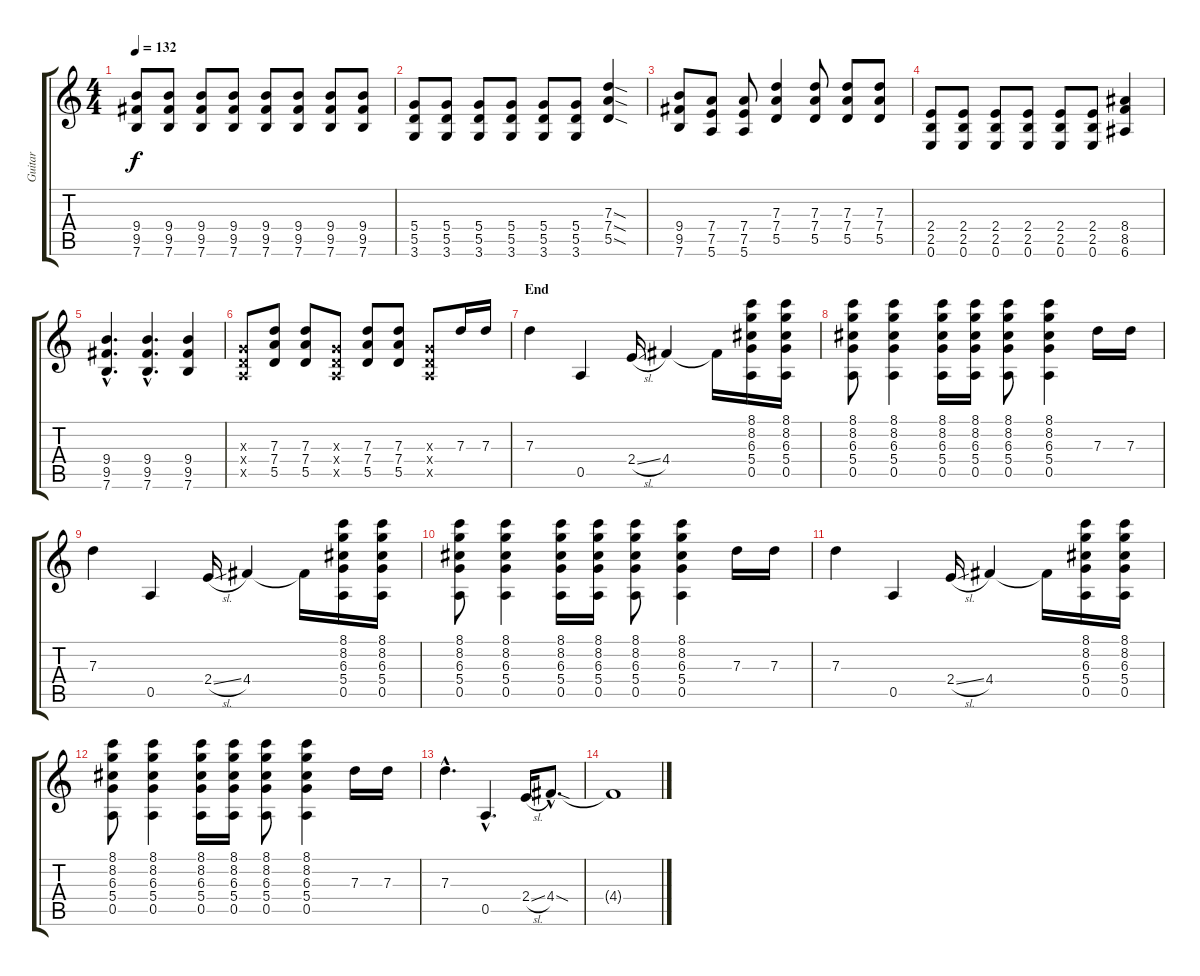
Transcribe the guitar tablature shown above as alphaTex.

\track ("Guitar" "Guitar") {instrument distortionguitar}
\staff {score tabs}
\tuning (E4 B3 G3 D3 A2 E2) {hide}
\ts (4 4)
\tempo 132
\clef g2
\ks c
(9.4 9.5 7.6).8{dy f} (9.4 9.5 7.6).8 (9.4 9.5 7.6).8 (9.4 9.5 7.6).8 (9.4 9.5 7.6).8 (9.4 9.5 7.6).8 (9.4 9.5 7.6).8 (9.4 9.5 7.6).8 |
(5.4 5.5 3.6).8 (5.4 5.5 3.6).8 (5.4 5.5 3.6).8 (5.4 5.5 3.6).8 (5.4 5.5 3.6).8 (5.4 5.5 3.6).8 (7.3{sod} 7.4{sod} 5.5{sod}).4 |
(9.4 9.5 7.6).8 (7.4 7.5 5.6).8 (7.4 7.5 5.6).8 (7.3 7.4 5.5).4 (7.3 7.4 5.5).8 (7.3 7.4 5.5).8 (7.3 7.4 5.5).8 |
(2.4 2.5 0.6).8 (2.4 2.5 0.6).8 (2.4 2.5 0.6).8 (2.4 2.5 0.6).8 (2.4 2.5 0.6).8 (2.4 2.5 0.6).8 (8.4 8.5 6.6).4 |
(9.4{hac} 9.5{hac} 7.6{hac}).4{d} (9.4{hac} 9.5{hac} 7.6{hac}).4{d} (9.4 9.5 7.6).4 |
(0.3{x} 0.4{x} 0.5{x}).8 (7.3 7.4 5.5).8 (7.3 7.4 5.5).8 (0.3{x} 0.4{x} 0.5{x}).8 (7.3 7.4 5.5).8 (7.3 7.4 5.5).8 (0.3{x} 0.4{x} 0.5{x}).8 7.3.16 7.3.16 |
\section ("" "End")
7.3.4 0.5.4 2.4{sl}.16 4.4.4 4.4{t}.16 (8.1 8.2 6.3 5.4 0.5).16 (8.1 8.2 6.3 5.4 0.5).16 |
(8.1 8.2 6.3 5.4 0.5).8 (8.1 8.2 6.3 5.4 0.5).4 (8.1 8.2 6.3 5.4 0.5).16 (8.1 8.2 6.3 5.4 0.5).16 (8.1 8.2 6.3 5.4 0.5).8 (8.1 8.2 6.3 5.4 0.5).4 7.3.16 7.3.16 |
7.3.4 0.5.4 2.4{sl}.16 4.4.4 4.4{t}.16 (8.1 8.2 6.3 5.4 0.5).16 (8.1 8.2 6.3 5.4 0.5).16 |
(8.1 8.2 6.3 5.4 0.5).8 (8.1 8.2 6.3 5.4 0.5).4 (8.1 8.2 6.3 5.4 0.5).16 (8.1 8.2 6.3 5.4 0.5).16 (8.1 8.2 6.3 5.4 0.5).8 (8.1 8.2 6.3 5.4 0.5).4 7.3.16 7.3.16 |
7.3.4 0.5.4 2.4{sl}.16 4.4.4 4.4{t}.16 (8.1 8.2 6.3 5.4 0.5).16 (8.1 8.2 6.3 5.4 0.5).16 |
(8.1 8.2 6.3 5.4 0.5).8 (8.1 8.2 6.3 5.4 0.5).4 (8.1 8.2 6.3 5.4 0.5).16 (8.1 8.2 6.3 5.4 0.5).16 (8.1 8.2 6.3 5.4 0.5).8 (8.1 8.2 6.3 5.4 0.5).4 7.3.16 7.3.16 |
7.3{hac}.4{d} 0.5{hac}.4{d} 2.4{sl}.16 4.4{sod hac}.8{d} |
4.4{t}.1
